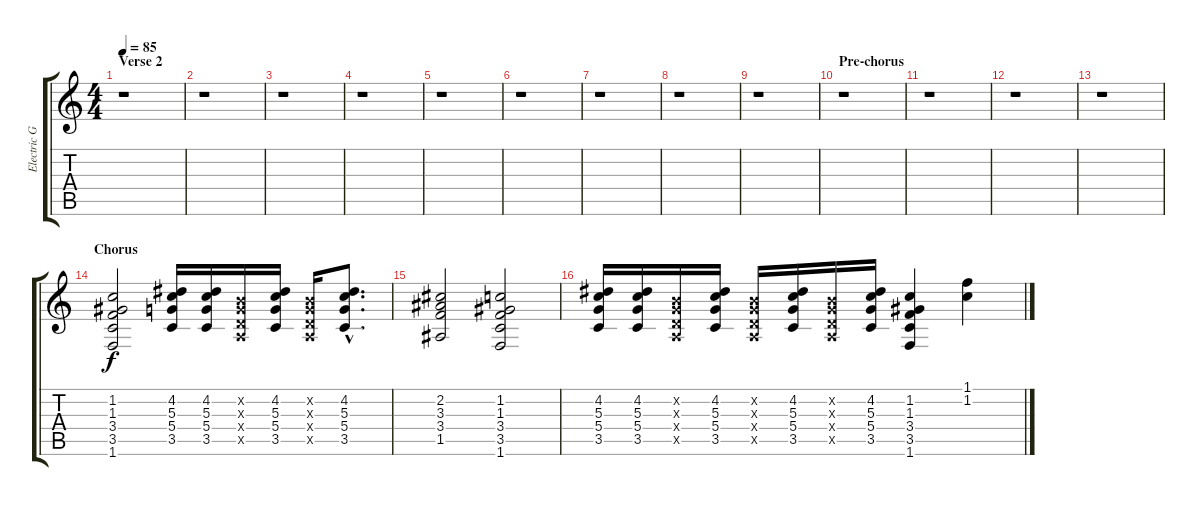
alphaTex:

\track ("Electric Guitar (lead)" "Electric G") {instrument overdrivenguitar}
\staff {score tabs}
\tuning (E4 B3 G3 D3 A2 E2) {hide}
\ts (4 4)
\section ("" "Verse 2")
\tempo 85
\clef g2
\ks c
r.1{dy f} |
r.1 |
r.1 |
r.1 |
r.1 |
r.1 |
r.1 |
r.1 |
r.1 |
\section ("" "Pre-chorus")
r.1 |
r.1 |
r.1 |
r.1 |
\section ("" "Chorus")
(1.2 1.3 3.4 3.5 1.6).2{volume 12 balance 10} (4.2 5.3 5.4 3.5).16 (4.2 5.3 5.4 3.5).16 (0.2{x} 0.3{x} 0.4{x} 0.5{x}).16 (4.2 5.3 5.4 3.5).16 (0.2{x} 0.3{x} 0.4{x} 0.5{x}).16 (4.2{hac} 5.3{hac} 5.4{hac} 3.5{hac}).8{d} |
(2.2 3.3 3.4 1.5).2 (1.2 1.3 3.4 3.5 1.6).2 |
(4.2 5.3 5.4 3.5).16 (4.2 5.3 5.4 3.5).16 (0.2{x} 0.3{x} 0.4{x} 0.5{x}).16 (4.2 5.3 5.4 3.5).16 (0.2{x} 0.3{x} 0.4{x} 0.5{x}).16 (4.2 5.3 5.4 3.5).16 (0.2{x} 0.3{x} 0.4{x} 0.5{x}).16 (4.2 5.3 5.4 3.5).16 (1.2 1.3 3.4 3.5 1.6).4 (1.1 1.2).4
